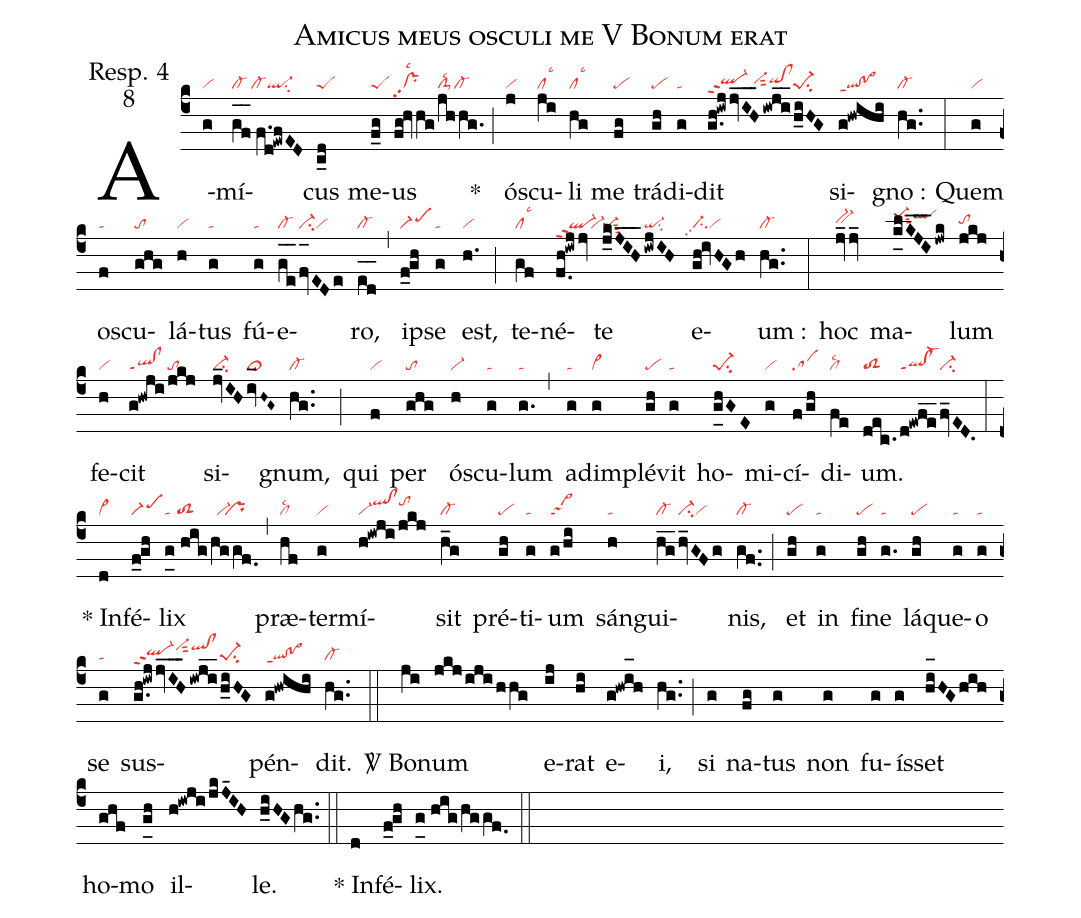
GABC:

name:Amicus meus osculi me V Bonum erat;
office-part:Resp. 4 ;
mode:8;
nabc-lines:1;
%%
(c4) A(g|vi)mí(g_[oh:h]f_[oh:h]//f.d!ewfED|cl-/cl-ql-su2)cus(c_d|peS)
me(f_g|peS)us(fg!hvhg|prpp2lsc2|jhhg.|clS-lsc2cl-) <sp>*</sp>(;)
ó(j|vi)scu(ji|cllsc3)li(hg|cllsc3) me(fg|pe)
trá(gh|pe)di(g|ta)dit(g.h!iwj/jv_I_H_3/!iwj_i_|ql-hhppt2/vi-hhsut2qihh!clhh|h_iHG|pe-1su2)
si(g!hwihi|ql!po>ppt1)gno :(hg..|cl-) (:)
Quem(g|vi) o(f|ta)scu(ghg|to)lá(h|vi)tus(g|ta)
fú(g|ta)e([oh:h{]g_e_2|cl-|fv_[oh:}]EDe|ci-vi)ro,(e_[oh:h]d_[oh:h]|cl-) (,)
i(f_0!gh|scM1)pse(g|ta) est,(h.|vi) (;)
te(gf|cllsc3)né(f.0h!iwjjv|ql-ppt2``vi-)te(j_kJIH___|pe-1sut3|iwjIH|qi-su2)
e(gh!ivHGh|ci-pp2vi)um :(hg..|cl-) (:)
hoc(jv_jv_|bv-hh) ma(k_[uh:l]lKJI___/jwk|pe-1hjsut3qlhj)lum(jkj|tohh)
fe(h|vi)cit(g!hwji|ql!clppt1|jkj|to)
si(jv_IH|ci-|iv_[oh:h]H~G~|ci~)gnum,(hg..|cl-) (;)
qui(f|vi) per(ghg|to) ó(h|vi-)scu(g|ta)lum(g.|ta) (,)
ad(g|ta)im(g|vi>)plé(gh|pe)vit(g|ta)
ho(g_[uh:l]hGE|pe-1su2)mi(g|vi)cí(f/gh|sa)di(fe|cllsc2)um.(dec.|toS2|d!ewf_e_2|ql!cl-ppt1|fv_ED.|ci-) (:)
<sp>*</sp> In(d|vi>)fé(f_0!gh|scM1)lix(g_0[uh:l]//hig|ta//toS2|hggf.0|//vi-``pr) (,)
præ(hf|cllsc2)ter(g|vi)mí(h!iwji/jkj|vi-qlhj!clhjtohj)sit(h_g|cl-)
pré(gh|pe)ti(g|ta)um(g/hi|sa>2)
sán(h|ta)gui(h_g_2|cl-|hv_GFg|ci-vi)nis,(gf..|cl-) (;)
et(gh|pe) in(g|ta) fi(gh|pe)ne(g.|ta) lá(gh|pe)que(g|ta)o(g|ta) se(g|ta)
sus(g.h!iwj|ql-hhppt2|jv_I_H_3/!iwj_i_|//////vi-hjsut2qlhj!clhj|h_iHG|pe-1su2)pén(g!hwihi|ql!po>ppt1)dit.(hg..|cl-) (::)
<sp>V/</sp> Bo(ji)num(jkj/iji/hhg) e(ij)rat(hi) e(g!hwi_[oh:h]h)i,(hg..) (;)
si(g) na(fg)tus(g) non(g) fu(g)ís(g)set(hi_[oh:h]HG/hih)
ho(ghf)mo(g_[uh:l]h) il(h!iwji/jkJ_4IH)le.(h_iHGhg..) (::)
<sp>*</sp> In(d)fé(f_0!gh)lix.(g_0[uh:l]//hig/hggf.0) (::)
